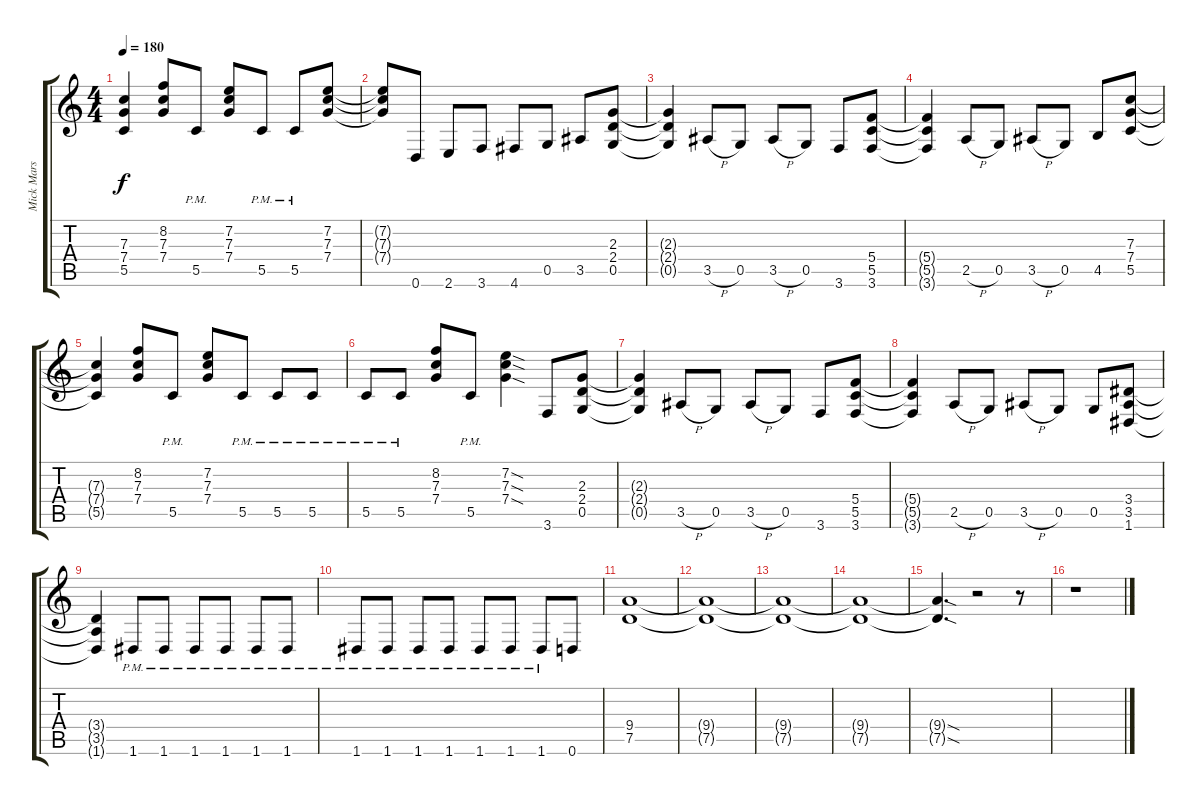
\track ("Mick Mars Rhytm Guitar" "Mick Mars ") {instrument distortionguitar}
\staff {score tabs}
\tuning (D4 A3 F3 C3 G2 D2) {hide}
\ts (4 4)
\tempo 180
\clef g2
\ks c
(7.3{t} 7.4{t} 5.5{t}).4{dy f} (8.2 7.3 7.4).8 5.5{pm}.8 (7.2 7.3 7.4).8 5.5{pm}.8 5.5{pm}.8 (7.2 7.3 7.4).8 |
(7.2{t} 7.3{t} 7.4{t}).8 0.6.8 2.6.8 3.6.8 4.6.8 0.5.8 3.5.8 (2.3 2.4 0.5).8 |
(2.3{t} 2.4{t} 0.5{t}).4 3.5{h}.8 0.5.8 3.5{h}.8 0.5.8 3.6.8 (5.4 5.5 3.6).8 |
(5.4{t} 5.5{t} 3.6{t}).4 2.5{h}.8 0.5.8 3.5{h}.8 0.5.8 4.5.8 (7.3 7.4 5.5).8 |
(7.3{t} 7.4{t} 5.5{t}).4 (8.2 7.3 7.4).8 5.5{pm}.8 (7.2 7.3 7.4).8 5.5{pm}.8 5.5{pm}.8 5.5{pm}.8 |
5.5{pm}.8 5.5{pm}.8 (8.2 7.3 7.4).8 5.5{pm}.8 (7.2{sod} 7.3{sod} 7.4{sod}).4 3.6.8 (2.3 2.4 0.5).8 |
(2.3{t} 2.4{t} 0.5{t}).4 3.5{h}.8 0.5.8 3.5{h}.8 0.5.8 3.6.8 (5.4 5.5 3.6).8 |
(5.4{t} 5.5{t} 3.6{t}).4 2.5{h}.8 0.5.8 3.5{h}.8 0.5.8 0.5.8 (3.4 3.5 1.6).8 |
(3.4{t} 3.5{t} 1.6{t}).4 1.6{pm}.8 1.6{pm}.8 1.6{pm}.8 1.6{pm}.8 1.6{pm}.8 1.6{pm}.8 |
1.6{pm}.8 1.6{pm}.8 1.6{pm}.8 1.6{pm}.8 1.6{pm}.8 1.6{pm}.8 1.6{pm}.8 0.6.8 |
(9.4 7.5).1 |
(9.4{t} 7.5{t}).1 |
(9.4{t} 7.5{t}).1 |
(9.4{t} 7.5{t}).1 |
(9.4{sod t} 7.5{sod t}).4{d} r.2 r.8 |
r.1
